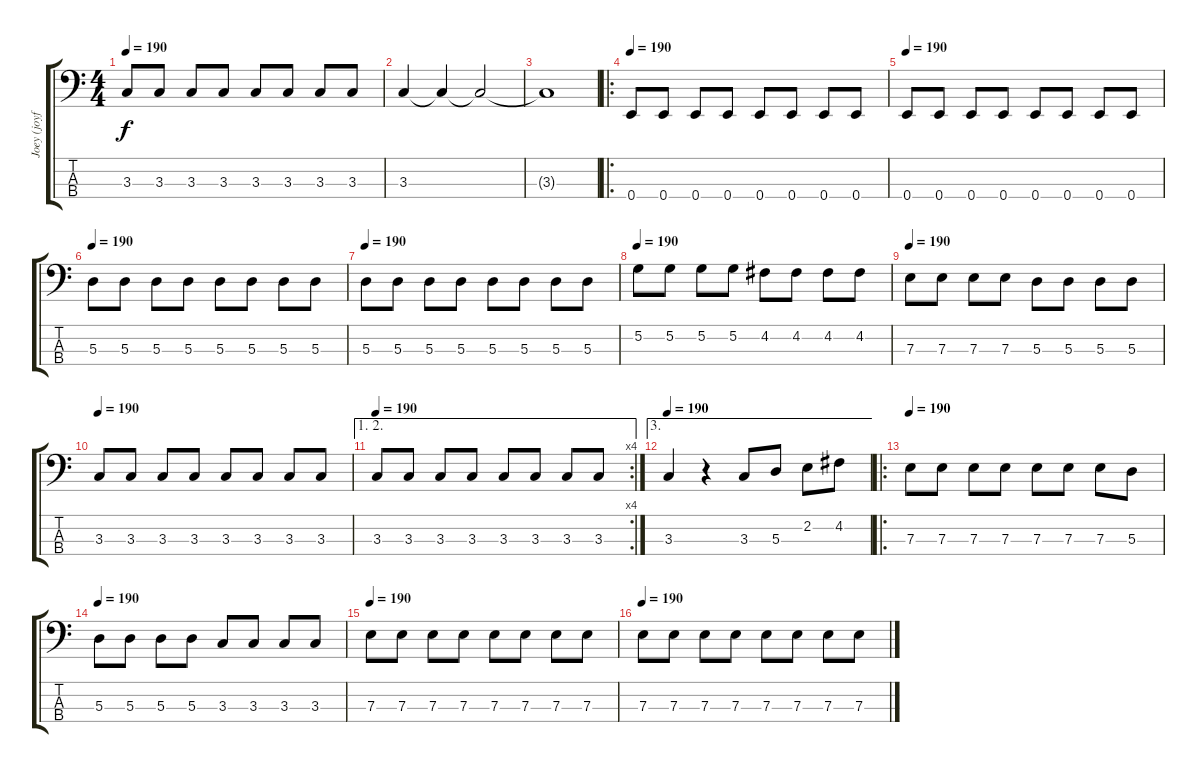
\track ("Joey (joyfull) De Maio" "Joey (joyf") {instrument electricbasspick}
\staff {score tabs}
\tuning (G2 D2 A1 E1) {hide}
\ts (4 4)
\tempo 190
\clef f4
\ks c
3.3.8{dy f} 3.3.8 3.3.8 3.3.8 3.3.8 3.3.8 3.3.8 3.3.8 |
3.3.4 3.3{t}.4 3.3{t}.2 |
3.3{t}.1 |
\ro
\tempo 190
0.4.8 0.4.8 0.4.8 0.4.8 0.4.8 0.4.8 0.4.8 0.4.8 |
\tempo 190
0.4.8 0.4.8 0.4.8 0.4.8 0.4.8 0.4.8 0.4.8 0.4.8 |
\tempo 190
5.3.8 5.3.8 5.3.8 5.3.8 5.3.8 5.3.8 5.3.8 5.3.8 |
\tempo 190
5.3.8 5.3.8 5.3.8 5.3.8 5.3.8 5.3.8 5.3.8 5.3.8 |
\tempo 190
5.2.8 5.2.8 5.2.8 5.2.8 4.2.8 4.2.8 4.2.8 4.2.8 |
\tempo 190
7.3.8 7.3.8 7.3.8 7.3.8 5.3.8 5.3.8 5.3.8 5.3.8 |
\tempo 190
3.3.8 3.3.8 3.3.8 3.3.8 3.3.8 3.3.8 3.3.8 3.3.8 |
\ae (1 2)
\rc 4
\tempo 190
3.3.8 3.3.8 3.3.8 3.3.8 3.3.8 3.3.8 3.3.8 3.3.8 |
\ae 3
\tempo 190
3.3.4 r.4 3.3.8 5.3.8 2.2.8 4.2.8 |
\ro
\tempo 190
7.3.8 7.3.8 7.3.8 7.3.8 7.3.8 7.3.8 7.3.8 5.3.8 |
\tempo 190
5.3.8 5.3.8 5.3.8 5.3.8 3.3.8 3.3.8 3.3.8 3.3.8 |
\tempo 190
7.3.8 7.3.8 7.3.8 7.3.8 7.3.8 7.3.8 7.3.8 7.3.8 |
\tempo 190
7.3.8 7.3.8 7.3.8 7.3.8 7.3.8 7.3.8 7.3.8 7.3.8
